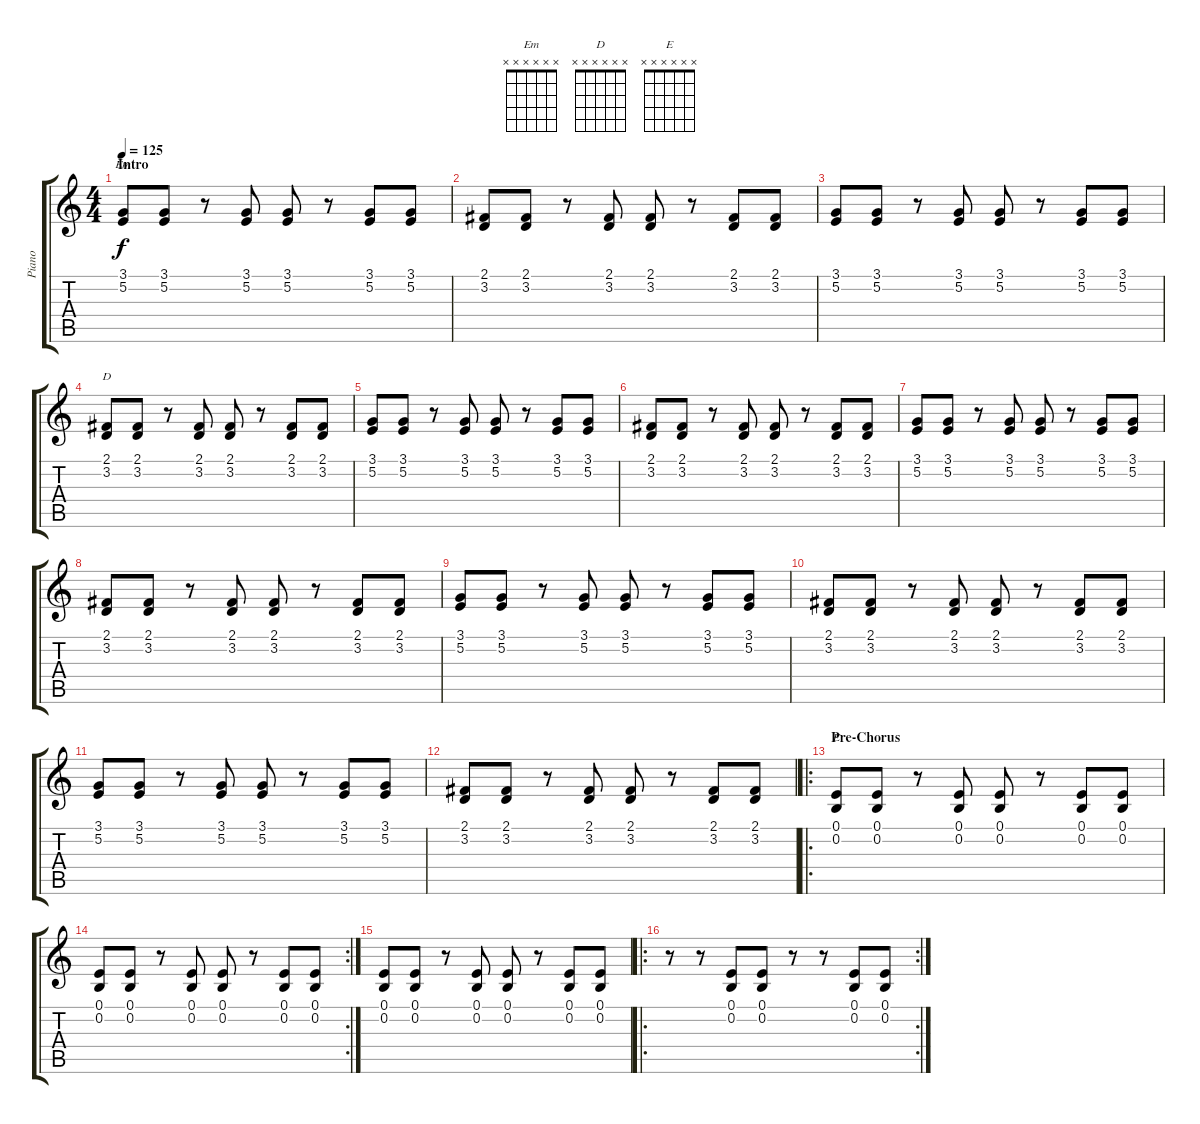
\track ("Piano" "Piano") {instrument brightacousticpiano}
\staff {score tabs}
\tuning (E4 B3 G3 D3 A2 E2) {hide}
\chord ("Em" x x x x x x)
\chord ("D" x x x x x x)
\chord ("E" x x x x x x)
\ts (4 4)
\section ("" "Intro")
\tempo 125
\clef g2
\ks c
(3.1 5.2).8{ch "Em" dy f volume 4 instrument brightacousticpiano} (3.1 5.2).8 r.8 (3.1 5.2).8 (3.1 5.2).8 r.8 (3.1 5.2).8 (3.1 5.2).8 |
(2.1 3.2).8{volume 6} (2.1 3.2).8 r.8 (2.1 3.2).8 (2.1 3.2).8 r.8 (2.1 3.2).8 (2.1 3.2).8 |
(3.1 5.2).8{volume 15} (3.1 5.2).8 r.8 (3.1 5.2).8 (3.1 5.2).8 r.8 (3.1 5.2).8 (3.1 5.2).8 |
(2.1 3.2).8{ch "D"} (2.1 3.2).8 r.8 (2.1 3.2).8 (2.1 3.2).8 r.8 (2.1 3.2).8 (2.1 3.2).8 |
(3.1 5.2).8 (3.1 5.2).8 r.8 (3.1 5.2).8 (3.1 5.2).8 r.8 (3.1 5.2).8 (3.1 5.2).8 |
(2.1 3.2).8 (2.1 3.2).8 r.8 (2.1 3.2).8 (2.1 3.2).8 r.8 (2.1 3.2).8 (2.1 3.2).8 |
(3.1 5.2).8 (3.1 5.2).8 r.8 (3.1 5.2).8 (3.1 5.2).8 r.8 (3.1 5.2).8 (3.1 5.2).8 |
(2.1 3.2).8 (2.1 3.2).8 r.8 (2.1 3.2).8 (2.1 3.2).8 r.8 (2.1 3.2).8 (2.1 3.2).8 |
(3.1 5.2).8 (3.1 5.2).8 r.8 (3.1 5.2).8 (3.1 5.2).8 r.8 (3.1 5.2).8 (3.1 5.2).8 |
(2.1 3.2).8 (2.1 3.2).8 r.8 (2.1 3.2).8 (2.1 3.2).8 r.8 (2.1 3.2).8 (2.1 3.2).8 |
(3.1 5.2).8 (3.1 5.2).8 r.8 (3.1 5.2).8 (3.1 5.2).8 r.8 (3.1 5.2).8 (3.1 5.2).8 |
(2.1 3.2).8 (2.1 3.2).8 r.8 (2.1 3.2).8 (2.1 3.2).8 r.8 (2.1 3.2).8 (2.1 3.2).8 |
\ro
\section ("" "Pre-Chorus")
(0.1 0.2).8{ch "E"} (0.1 0.2).8 r.8 (0.1 0.2).8 (0.1 0.2).8 r.8 (0.1 0.2).8 (0.1 0.2).8 |
\rc 2
(0.1 0.2).8 (0.1 0.2).8 r.8 (0.1 0.2).8 (0.1 0.2).8 r.8 (0.1 0.2).8 (0.1 0.2).8 |
(0.1 0.2).8 (0.1 0.2).8 r.8 (0.1 0.2).8 (0.1 0.2).8 r.8 (0.1 0.2).8 (0.1 0.2).8 |
\ro
\rc 2
r.8 r.8 (0.1 0.2).8 (0.1 0.2).8 r.8 r.8 (0.1 0.2).8 (0.1 0.2).8
